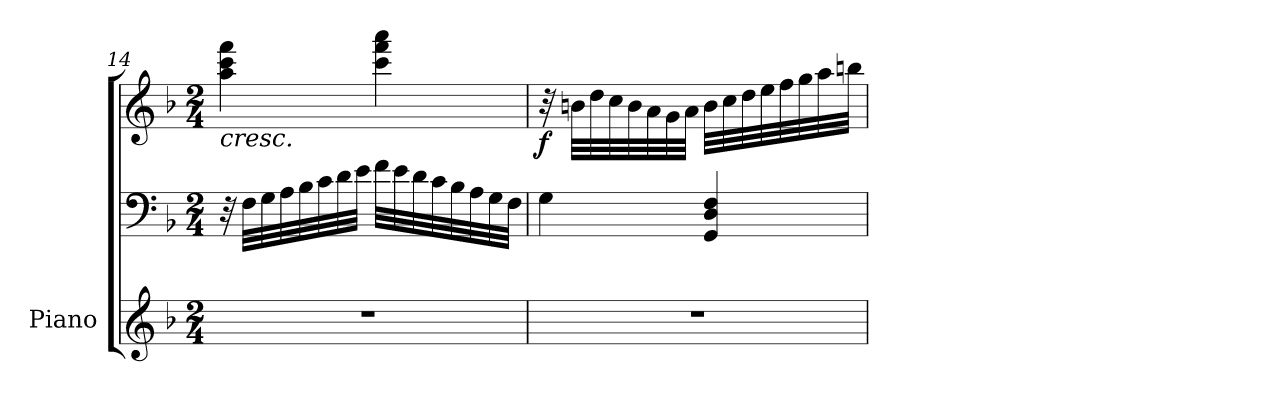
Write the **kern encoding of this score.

**kern	**kern	**kern	**dynam
*part1	*part1	*part1	*part1
*staff3	*staff2	*staff1	*staff1/2/3
*I"Piano	*	*	*
*I'Pno	*	*	*
*clefG2	*clefF4	*clefG2	*
*k[b-]	*k[b-]	*k[b-]	*
*M2/4	*M2/4	*M2/4	*
=14	=14	=14	=14
!	!	!LO:TX:b:i:t=cresc.	!
2r	32r	4aa\ 4ccc\ 4fff\	.
.	32F\LLL	.	.
.	32G\	.	.
.	32A\	.	.
.	32B-\	.	.
.	32c\	.	.
.	32d\	.	.
.	32e\JJJ	.	.
.	32f\LLL	4ccc\ 4fff\ 4aaa\	.
.	32e\	.	.
.	32d\	.	.
.	32c\	.	.
.	32B-\	.	.
.	32A\	.	.
.	32G\	.	.
.	32F\JJJ	.	.
=15	=15	=15	=15
!	!	!	!LO:DY:b
2r	4G\	32r	f
.	.	32bn\LLL	.
.	.	32dd\	.
.	.	32cc\	.
.	.	32b\	.
.	.	32a\	.
.	.	32g\	.
.	.	32a\JJJ	.
.	4GG/ 4D/ 4F/	32b\LLL	.
.	.	32cc\	.
.	.	32dd\	.
.	.	32ee\	.
.	.	32ff\	.
.	.	32gg\	.
.	.	32aa\	.
.	.	32bbn\JJJ	.
=	=	=	=
*-	*-	*-	*-
